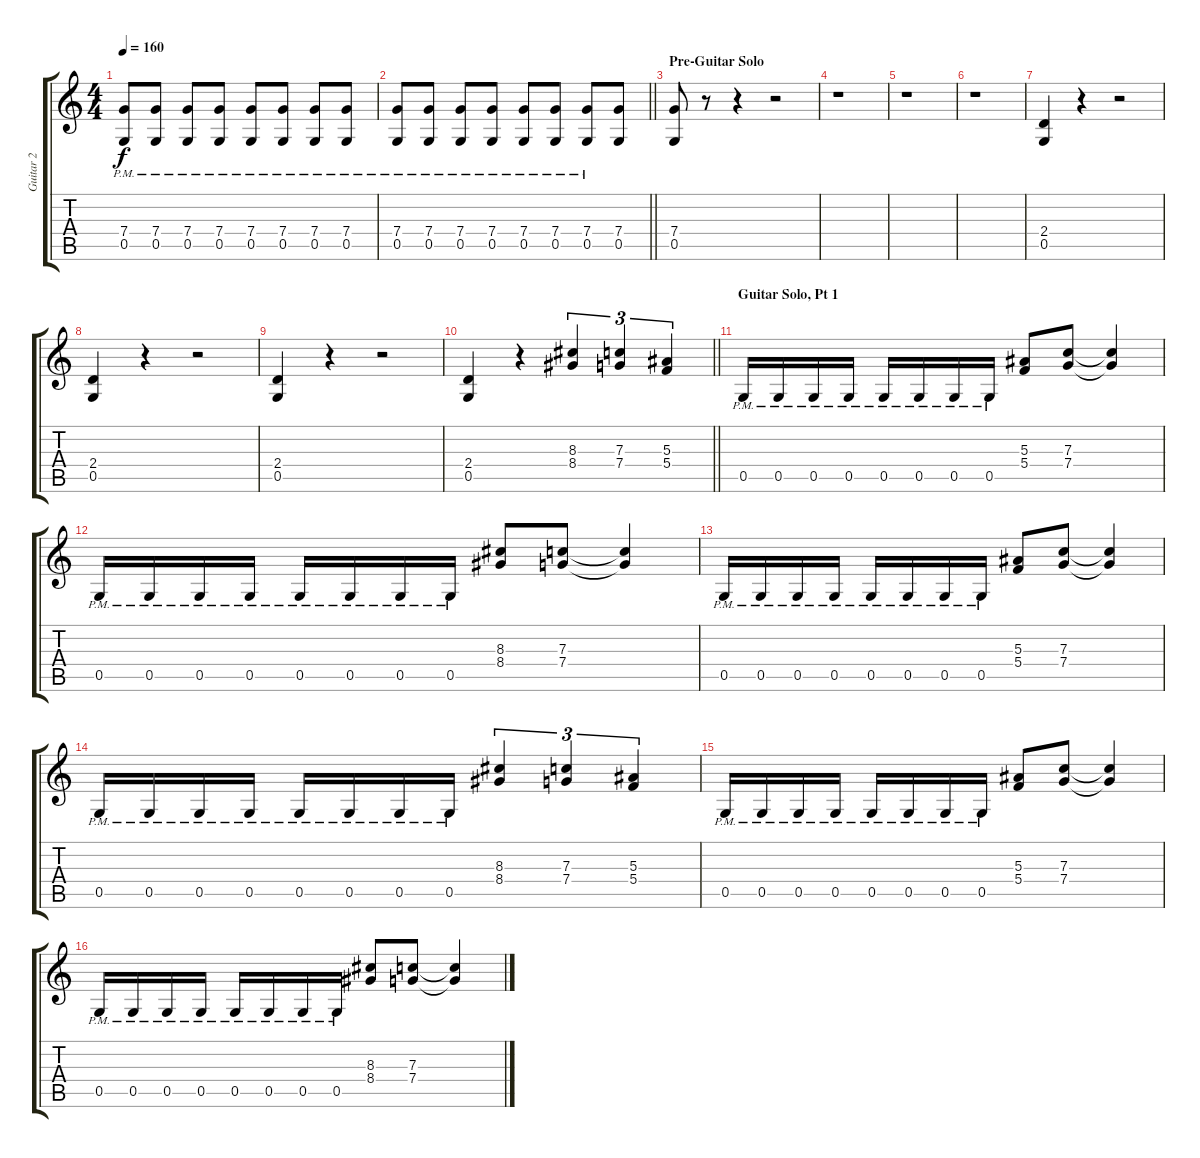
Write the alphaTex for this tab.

\track ("Guitar 2" "Guitar 2") {instrument distortionguitar}
\staff {score tabs}
\tuning (D4 A3 F3 C3 G2 D2) {hide}
\ts (4 4)
\tempo 160
\clef g2
\ks c
(7.4{pm} 0.5{pm}).8{dy f} (7.4{pm} 0.5{pm}).8 (7.4{pm} 0.5{pm}).8 (7.4{pm} 0.5{pm}).8 (7.4{pm} 0.5{pm}).8 (7.4{pm} 0.5{pm}).8 (7.4{pm} 0.5{pm}).8 (7.4{pm} 0.5{pm}).8 |
\barLineRight lightlight
(7.4{pm} 0.5{pm}).8 (7.4{pm} 0.5{pm}).8 (7.4{pm} 0.5{pm}).8 (7.4{pm} 0.5{pm}).8 (7.4{pm} 0.5{pm}).8 (7.4 0.5{pm}).8 (7.4 0.5{pm}).8 (7.4 0.5).8 |
\section ("" "Pre-Guitar Solo")
(7.4 0.5).8 r.8 r.4 r.2 |
r.1 |
r.1 |
r.1 |
(2.4 0.5).4 r.4 r.2 |
(2.4 0.5).4 r.4 r.2 |
(2.4 0.5).4 r.4 r.2 |
\barLineRight lightlight
(2.4 0.5).4 r.4 (8.3 8.4).4{tu (3 2)} (7.3 7.4).4{tu (3 2)} (5.3 5.4).4{tu (3 2)} |
\section ("" "Guitar Solo, Pt 1")
0.5{pm}.16 0.5{pm}.16 0.5{pm}.16 0.5{pm}.16 0.5{pm}.16 0.5{pm}.16 0.5{pm}.16 0.5{pm}.16 (5.3 5.4).8 (7.3 7.4).8 (7.3{t} 7.4{t}).4 |
0.5{pm}.16 0.5{pm}.16 0.5{pm}.16 0.5{pm}.16 0.5{pm}.16 0.5{pm}.16 0.5{pm}.16 0.5{pm}.16 (8.3 8.4).8 (7.3 7.4).8 (7.3{t} 7.4{t}).4 |
0.5{pm}.16 0.5{pm}.16 0.5{pm}.16 0.5{pm}.16 0.5{pm}.16 0.5{pm}.16 0.5{pm}.16 0.5{pm}.16 (5.3 5.4).8 (7.3 7.4).8 (7.3{t} 7.4{t}).4 |
0.5{pm}.16 0.5{pm}.16 0.5{pm}.16 0.5{pm}.16 0.5{pm}.16 0.5{pm}.16 0.5{pm}.16 0.5{pm}.16 (8.3 8.4).4{tu (3 2)} (7.3 7.4).4{tu (3 2)} (5.3 5.4).4{tu (3 2)} |
0.5{pm}.16 0.5{pm}.16 0.5{pm}.16 0.5{pm}.16 0.5{pm}.16 0.5{pm}.16 0.5{pm}.16 0.5{pm}.16 (5.3 5.4).8 (7.3 7.4).8 (7.3{t} 7.4{t}).4 |
0.5{pm}.16 0.5{pm}.16 0.5{pm}.16 0.5{pm}.16 0.5{pm}.16 0.5{pm}.16 0.5{pm}.16 0.5{pm}.16 (8.3 8.4).8 (7.3 7.4).8 (7.3{t} 7.4{t}).4
